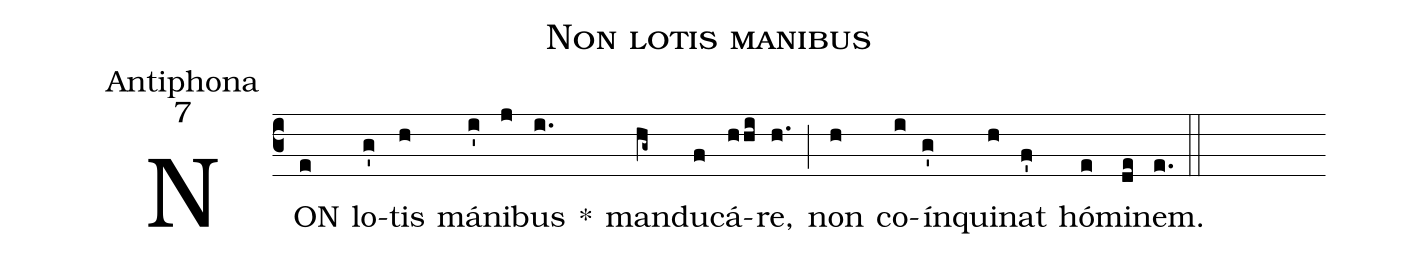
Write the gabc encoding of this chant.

name:Non lotis manibus;
office-part:Antiphona;
mode:7;
%%
(c3) NON(e) lo(g')tis(h) má(i')ni(j)bus(i.) *() man(hg~)du(f)cá(hhi)re,(h.) (;) non(h) co(i)ín(g')qui(h)nat(f') hó(e)mi(de)nem.(e.) (::)
